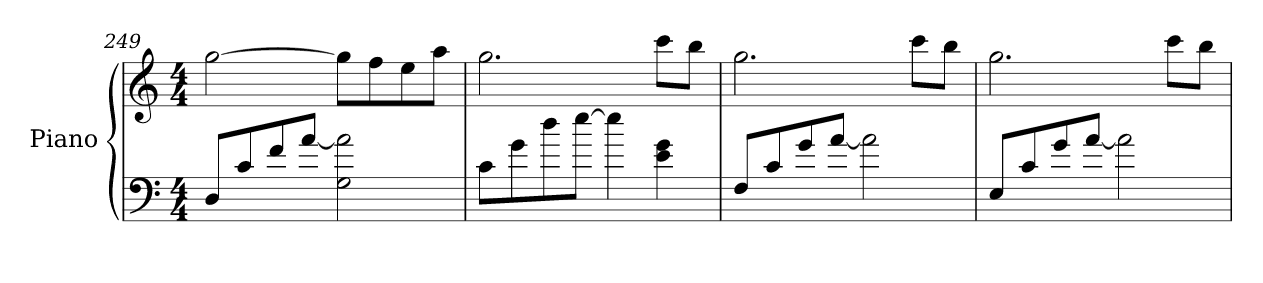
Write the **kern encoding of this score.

**kern	**kern
*part1	*part1
*staff2	*staff1
*I"Piano	*
*I'Pno.	*
*clefF4	*clefG2
*k[]	*k[]
*M4/4	*M4/4
=249	=249
8D/L	[2gg\
8c/	.
8f/	.
[8a/J	.
2G\ 2a\]	8gg\L]
.	8ff\
.	8ee\
.	8aa\J
=250	=250
8c\L	2.gg\
8g\	.
8dd\	.
[8ee\J	.
4ee\]	.
4e\ 4g\	8ccc\L
.	8bb\J
=251	=251
8F/L	2.gg\
8c/	.
8g/	.
[8a/J	.
2a\]	.
.	8ccc\L
.	8bb\J
!!LO:LB:g=z
=252	=252
8E/L	2.gg\
8c/	.
8g/	.
[8a/J	.
2a\]	.
.	8ccc\L
.	8bb\J
=	=
*-	*-
